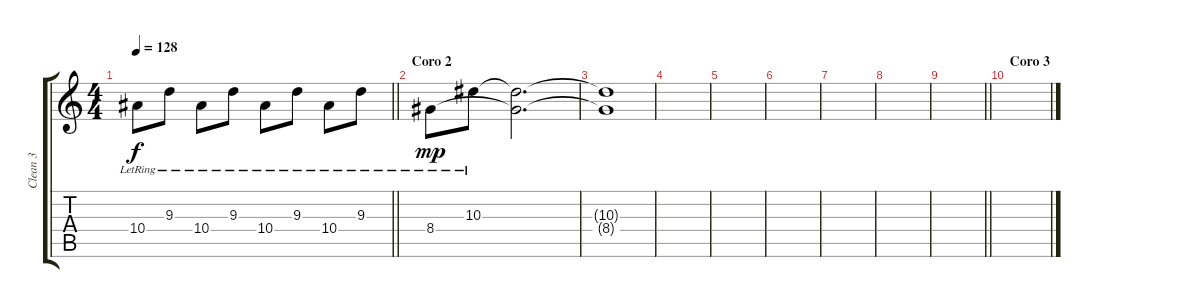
\track ("Clean 3" "Clean 3") {instrument acousticguitarsteel}
\staff {score tabs}
\tuning (D4 A3 F3 C3 G2 C2) {hide}
\ts (4 4)
\tempo 128
\clef g2
\barLineRight lightlight
\ks c
10.4{lr}.8{dy f} 9.3{lr}.8 10.4{lr}.8 9.3{lr}.8 10.4{lr}.8 9.3{lr}.8 10.4{lr}.8 9.3{lr}.8 |
\section ("" "Coro 2")
8.4{lr}.8{dy mp} 10.3{lr}.8 (10.3{t} 8.4{t}).2{d} |
(10.3{t} 8.4{t}).1 |
|
|
|
|
|
\barLineRight lightlight
|
\section ("" "Coro 3")
